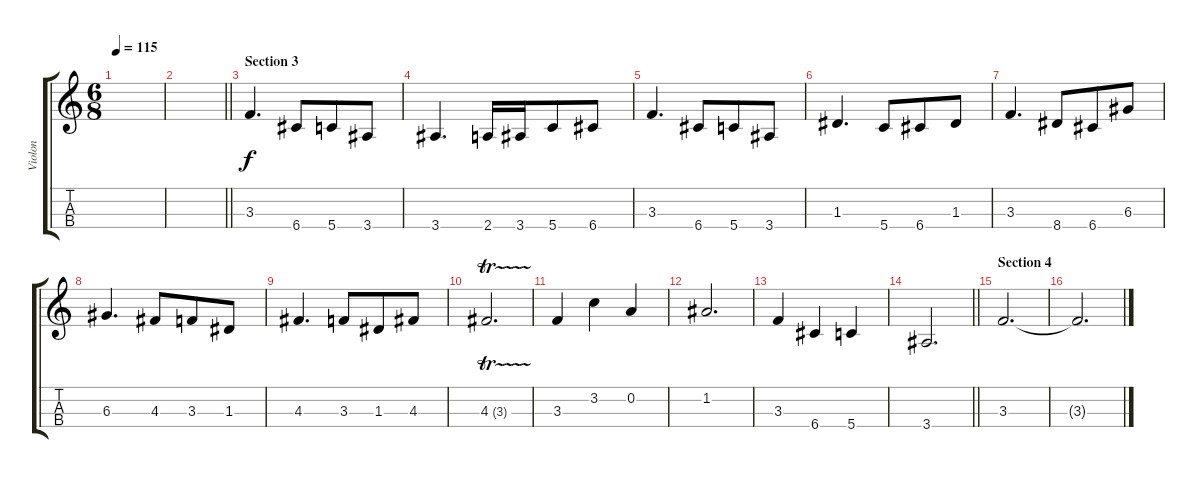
\track ("Violon" "Violon") {instrument violin}
\staff {score tabs}
\tuning (E5 A4 D4 G3) {hide}
\ts (6 8)
\tempo 115
\clef g2
\ks c
|
\barLineRight lightlight
|
\section ("" "Section 3")
3.3.4{d} 6.4.8 5.4.8 3.4.8 |
3.4.4{d} 2.4.16 3.4.16 5.4.8 6.4.8 |
3.3.4{d} 6.4.8 5.4.8 3.4.8 |
1.3.4{d} 5.4.8 6.4.8 1.3.8 |
3.3.4{d} 8.4.8 6.4.8 6.3.8 |
6.3.4{d} 4.3.8 3.3.8 1.3.8 |
4.3.4{d} 3.3.8 1.3.8 4.3.8 |
4.3{tr (3 32)}.2{d} |
3.3.4 3.2.4 0.2.4 |
1.2.2{d} |
3.3.4 6.4.4 5.4.4 |
\barLineRight lightlight
3.4.2{d} |
\section ("" "Section 4")
3.3.2{d} |
3.3{t}.2{d}
